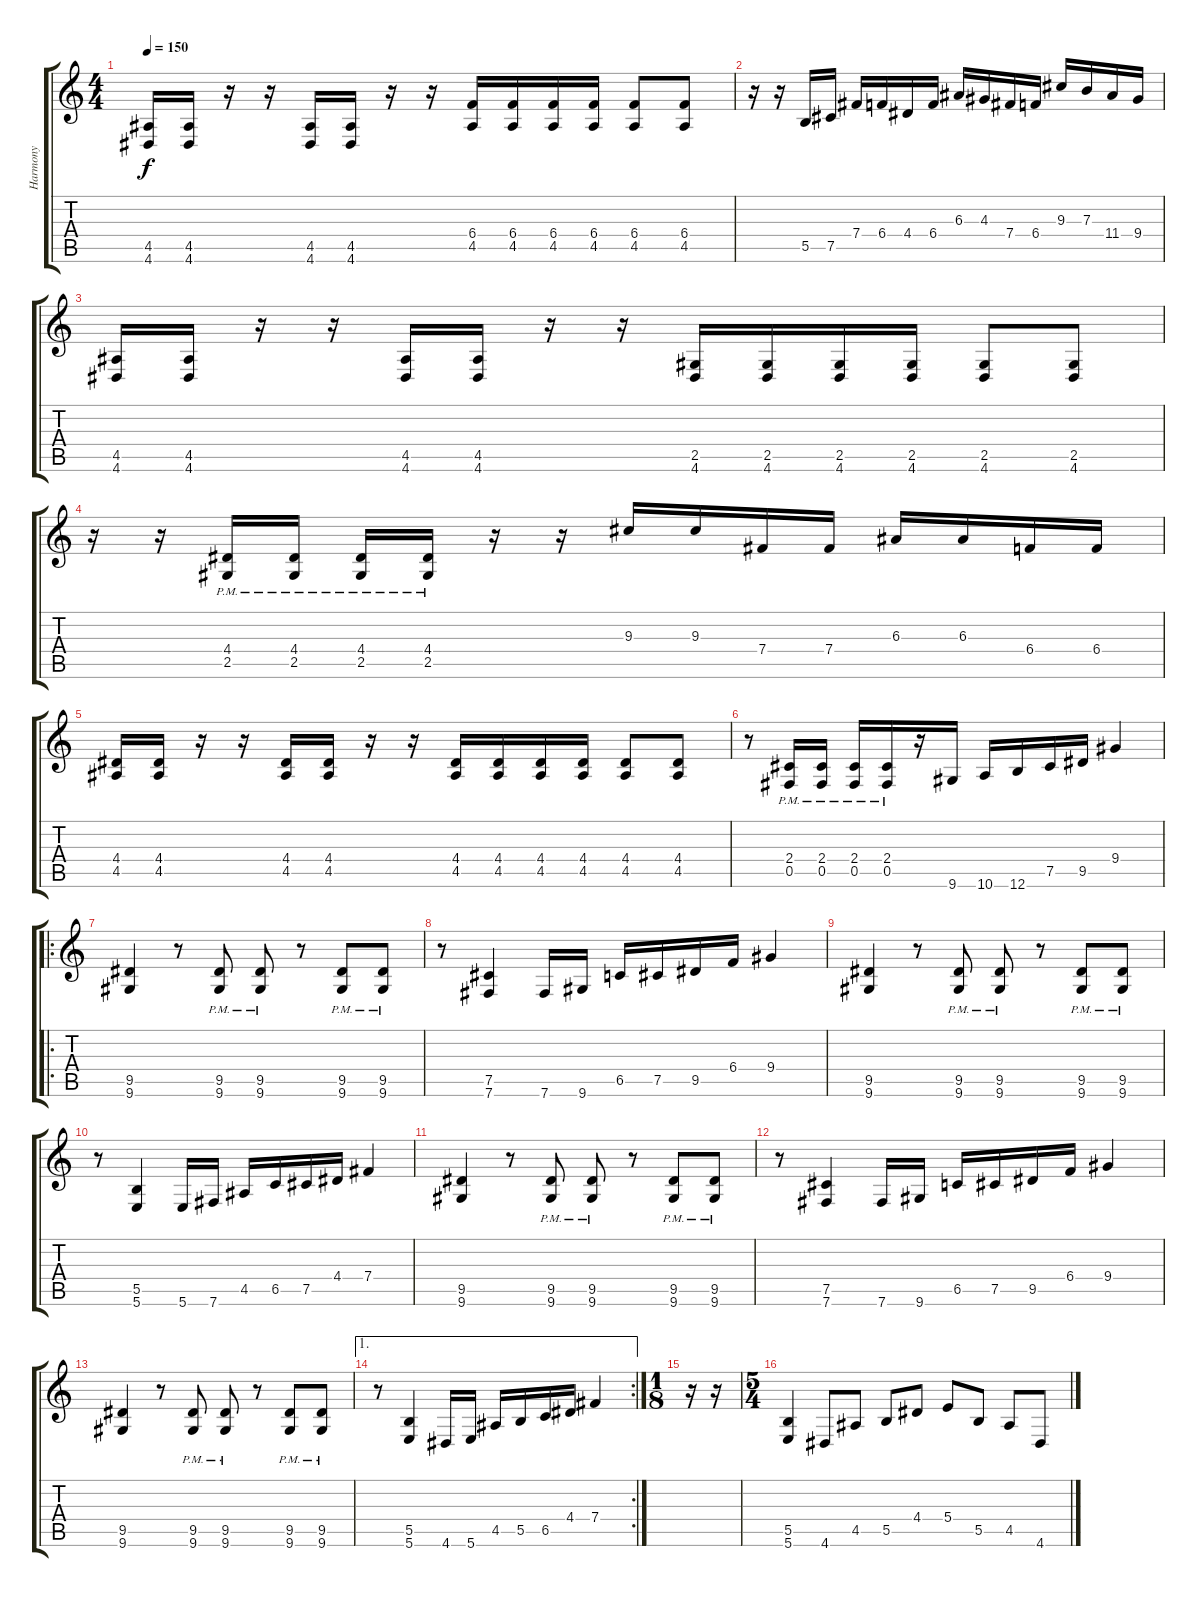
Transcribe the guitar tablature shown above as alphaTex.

\track ("Harmony" "Harmony") {instrument distortionguitar}
\staff {score tabs}
\tuning (Db4 Ab3 E3 B2 Gb2 B1) {hide}
\ts (4 4)
\tempo 150
\clef g2
\ks c
(4.5 4.6).16{dy f} (4.5 4.6).16 r.16 r.16 (4.5 4.6).16 (4.5 4.6).16 r.16 r.16 (6.4 4.5).16 (6.4 4.5).16 (6.4 4.5).16 (6.4 4.5).16 (6.4 4.5).8 (6.4 4.5).8 |
r.16 r.16 5.5.16 7.5.16 7.4.16 6.4.16 4.4.16 6.4.16 6.3.16 4.3.16 7.4.16 6.4.16 9.3.16 7.3.16 11.4.16 9.4.16 |
(4.5 4.6).16 (4.5 4.6).16 r.16 r.16 (4.5 4.6).16 (4.5 4.6).16 r.16 r.16 (2.5 4.6).16 (2.5 4.6).16 (2.5 4.6).16 (2.5 4.6).16 (2.5 4.6).8 (2.5 4.6).8 |
r.16 r.16 (4.4{pm} 2.5{pm}).16 (4.4{pm} 2.5{pm}).16 (4.4{pm} 2.5{pm}).16 (4.4{pm} 2.5{pm}).16 r.16 r.16 9.3.16 9.3.16 7.4.16 7.4.16 6.3.16 6.3.16 6.4.16 6.4.16 |
(4.4 4.5).16 (4.4 4.5).16 r.16 r.16 (4.4 4.5).16 (4.4 4.5).16 r.16 r.16 (4.4 4.5).16 (4.4 4.5).16 (4.4 4.5).16 (4.4 4.5).16 (4.4 4.5).8 (4.4 4.5).8 |
r.8 (2.4{pm} 0.5{pm}).16 (2.4{pm} 0.5{pm}).16 (2.4{pm} 0.5{pm}).16 (2.4{pm} 0.5{pm}).16 r.16 9.6.16 10.6.16 12.6.16 7.5.16 9.5.16 9.4.4 |
\ro
(9.5 9.6).4 r.8 (9.5{pm} 9.6{pm}).8 (9.5{pm} 9.6{pm}).8 r.8 (9.5{pm} 9.6{pm}).8 (9.5{pm} 9.6{pm}).8 |
r.8 (7.5 7.6).4 7.6.16 9.6.16 6.5.16 7.5.16 9.5.16 6.4.16 9.4.4 |
(9.5 9.6).4 r.8 (9.5{pm} 9.6{pm}).8 (9.5{pm} 9.6{pm}).8 r.8 (9.5{pm} 9.6{pm}).8 (9.5{pm} 9.6{pm}).8 |
r.8 (5.5 5.6).4 5.6.16 7.6.16 4.5.16 6.5.16 7.5.16 4.4.16 7.4.4 |
(9.5 9.6).4 r.8 (9.5{pm} 9.6{pm}).8 (9.5{pm} 9.6{pm}).8 r.8 (9.5{pm} 9.6{pm}).8 (9.5{pm} 9.6{pm}).8 |
r.8 (7.5 7.6).4 7.6.16 9.6.16 6.5.16 7.5.16 9.5.16 6.4.16 9.4.4 |
(9.5 9.6).4 r.8 (9.5{pm} 9.6{pm}).8 (9.5{pm} 9.6{pm}).8 r.8 (9.5{pm} 9.6{pm}).8 (9.5{pm} 9.6{pm}).8 |
\ae 1
\rc 2
r.8 (5.5 5.6).4 4.6.16 5.6.16 4.5.16 5.5.16 6.5.16 4.4.16 7.4.4 |
\ts (1 8)
r.16 r.16 |
\ts (5 4)
(5.5 5.6).4 4.6.8 4.5.8 5.5.8 4.4.8 5.4.8 5.5.8 4.5.8 4.6.8
